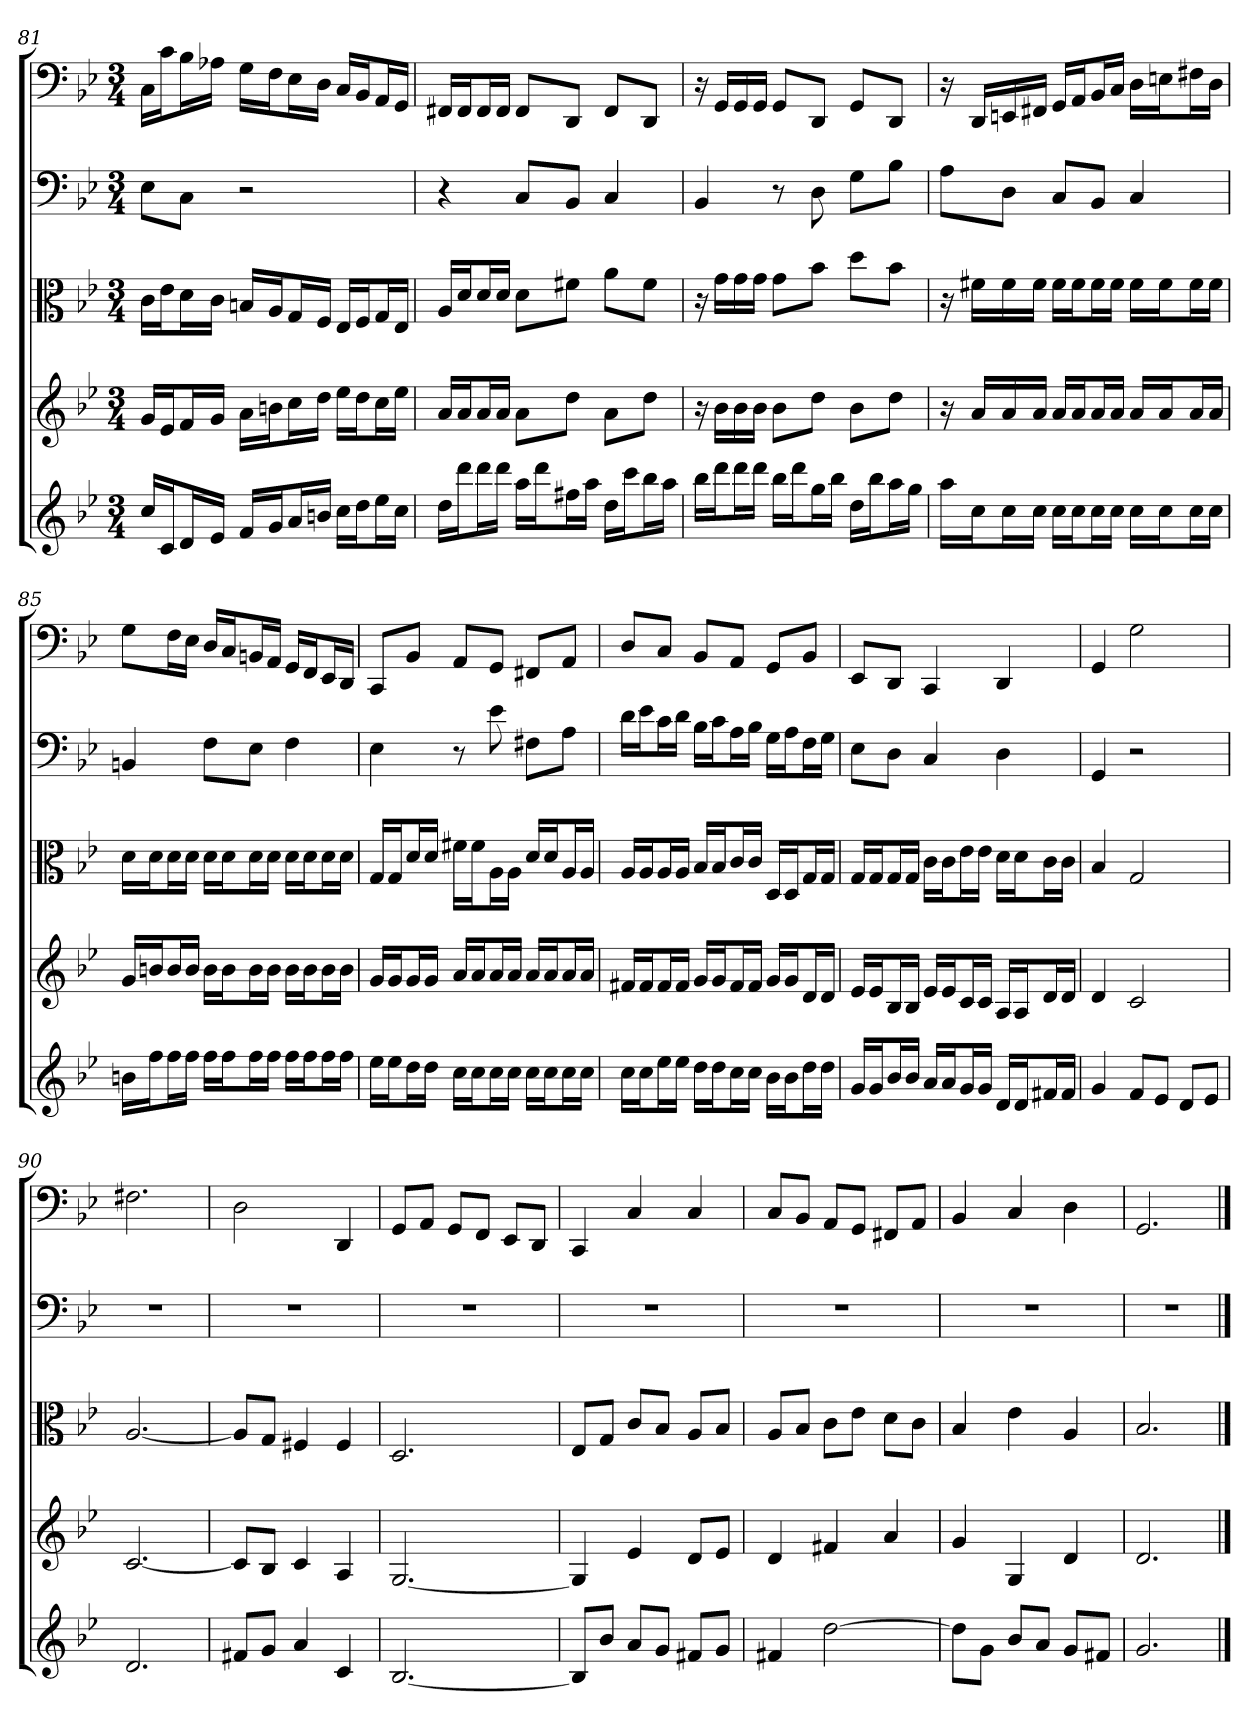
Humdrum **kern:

**kern	**kern	**kern	**kern	**kern
*part5	*part4	*part3	*part2	*part1
*staff5	*staff4	*staff3	*staff2	*staff1
*	*	*clefC3	*clefF4	*clefF4
*k[b-e-]	*k[b-e-]	*k[b-e-]	*k[b-e-]	*k[b-e-]
*g:	*g:	*g:	*g:	*g:
*M3/4	*M3/4	*M3/4	*M3/4	*M3/4
=81	=81	=81	=81	=81
16ccLL	16gLL	16c\LL	8E-\L	16C\LL
16cJ	16e-J	16e-\J	.	16c\J
16dL	16fL	16d\L	8C\J	16B-\L
16e-JJ	16gJJ	16c\JJ	.	16A-X\JJ
16fLL	16aLL	16Bn/LL	2r	16G\LL
16gJ	16bnJ	16A/J	.	16F\J
16aL	16ccL	16G/L	.	16E-\L
16bnJJ	16ddJJ	16F/JJ	.	16D\JJ
16ccLL	16ee-LL	16E-/LL	.	16C/LL
16ddJ	16ddJ	16F/J	.	16BB-/J
16ee-L	16ccL	16G/L	.	16AA/L
16ccJJ	16ee-JJ	16E-/JJ	.	16GG/JJ
=82	=82	=82	=82	=82
16ddLL	16aLL	16A/LL	4r	16FF#X/LL
16dddJ	16aJ	16d/J	.	16FF#/J
16dddL	16aL	16d/L	.	16FF#/L
16dddJJ	16aJJ	16d/JJ	.	16FF#/JJ
16aaLL	8aL	8d\L	8C/L	8FF#/L
16dddJ	.	.	.	.
16ff#XL	8ddJ	8f#X\J	8BB-/J	8DD/J
16aaJJ	.	.	.	.
16ddLL	8aL	8a\L	4C	8FF#/L
16cccJ	.	.	.	.
16bb-L	8ddJ	8f#\J	.	8DD/J
16aaJJ	.	.	.	.
=83	=83	=83	=83	=83
16bb-LL	16r	16r	4BB-	16r
16dddJ	16b-LL	16g\LL	.	16GG/LL
16dddL	16b-	16g\	.	16GG/
16dddJJ	16b-JJ	16g\JJ	.	16GG/JJ
16bb-LL	8b-L	8g\L	8r	8GG/L
16dddJ	.	.	.	.
16ggL	8ddJ	8b-\J	8D	8DD/J
16bb-JJ	.	.	.	.
16ddLL	8b-L	8dd\L	8G\L	8GG/L
16bb-J	.	.	.	.
16aaL	8ddJ	8b-\J	8B-\J	8DD/J
16ggJJ	.	.	.	.
=84	=84	=84	=84	=84
16aaLL	16r	16r	8A\L	16r
16ccJ	16aLL	16f#X\LL	.	16DD/LL
16ccL	16a	16f#\	8D\J	16EEn/
16ccJJ	16aJJ	16f#\JJ	.	16FF#X/JJ
16ccLL	16aLL	16f#\LL	8C/L	16GG/LL
16ccJ	16aJ	16f#\J	.	16AA/J
16ccL	16aL	16f#\L	8BB-/J	16BB-/L
16ccJJ	16aJJ	16f#\JJ	.	16C/JJ
16ccLL	16aLL	16f#\LL	4C	16D\LL
16ccJ	16aJ	16f#\J	.	16En\J
16ccL	16aL	16f#\L	.	16F#X\L
16ccJJ	16aJJ	16f#\JJ	.	16D\JJ
=85	=85	=85	=85	=85
16bnLL	16gLL	16d\LL	4BBn	8G\L
16ffJ	16bnJ	16d\J	.	.
16ffL	16bL	16d\L	.	16F\L
16ffJJ	16bJJ	16d\JJ	.	16E-\JJ
16ffLL	16bLL	16d\LL	8F\L	16D/LL
16ffJ	16bJ	16d\J	.	16C/J
16ffL	16bL	16d\L	8E-\J	16BBn/L
16ffJJ	16bJJ	16d\JJ	.	16AA/JJ
16ffLL	16bLL	16d\LL	4F	16GG/LL
16ffJ	16bJ	16d\J	.	16FF/J
16ffL	16bL	16d\L	.	16EE-/L
16ffJJ	16bJJ	16d\JJ	.	16DD/JJ
=86	=86	=86	=86	=86
16ee-LL	16gLL	16G/LL	4E-	8CC/L
16ee-J	16gJ	16G/J	.	.
16ddL	16gL	16d/L	.	8BB-/J
16ddJJ	16gJJ	16d/JJ	.	.
16ccLL	16aLL	16f#X\LL	8r	8AA/L
16ccJ	16aJ	16f#\J	.	.
16ccL	16aL	16A\L	8e-	8GG/J
16ccJJ	16aJJ	16A\JJ	.	.
16ccLL	16aLL	16d/LL	8F#X\L	8FF#X/L
16ccJ	16aJ	16d/J	.	.
16ccL	16aL	16A/L	8A\J	8AA/J
16ccJJ	16aJJ	16A/JJ	.	.
=87	=87	=87	=87	=87
16ccLL	16f#XLL	16A/LL	16d\LL	8D/L
16ccJ	16f#J	16A/J	16e-\J	.
16ee-L	16f#L	16A/L	16c\L	8C/J
16ee-JJ	16f#JJ	16A/JJ	16d\JJ	.
16ddLL	16gLL	16B-/LL	16B-\LL	8BB-/L
16ddJ	16gJ	16B-/J	16c\J	.
16ccL	16f#L	16c/L	16A\L	8AA/J
16ccJJ	16f#JJ	16c/JJ	16B-\JJ	.
16b-LL	16gLL	16D/LL	16G\LL	8GG/L
16b-J	16gJ	16D/J	16A\J	.
16ddL	16dL	16G/L	16F\L	8BB-/J
16ddJJ	16dJJ	16G/JJ	16G\JJ	.
=88	=88	=88	=88	=88
16gLL	16e-LL	16G/LL	8E-\L	8EE-/L
16gJ	16e-J	16G/J	.	.
16b-L	16B-L	16G/L	8D\J	8DD/J
16b-JJ	16B-JJ	16G/JJ	.	.
16aLL	16e-LL	16c\LL	4C	4CC
16aJ	16e-J	16c\J	.	.
16gL	16cL	16e-\L	.	.
16gJJ	16cJJ	16e-\JJ	.	.
16dLL	16ALL	16d\LL	4D	4DD
16dJ	16AJ	16d\J	.	.
16f#XL	16dL	16c\L	.	.
16f#JJ	16dJJ	16c\JJ	.	.
=89	=89	=89	=89	=89
4g	4d	4B-	4GG	4GG
8fL	2c	2G	2r	2G
8e-J	.	.	.	.
8dL	.	.	.	.
8e-J	.	.	.	.
=90	=90	=90	=90	=90
2.d	[2.c	[2.A	2.r	2.F#X
=91	=91	=91	=91	=91
8f#XL	8cL]	8A/L]	2.r	2D
8gJ	8B-J	8G/J	.	.
4a	4c	4F#X	.	.
4c	4A	4F#	.	4DD
=92	=92	=92	=92	=92
[2.B-	[2.G	2.D	2.r	8GG/L
.	.	.	.	8AA/J
.	.	.	.	8GG/L
.	.	.	.	8FF/J
.	.	.	.	8EE-/L
.	.	.	.	8DD/J
=93	=93	=93	=93	=93
8B-L]	4G]	8E-/L	2.r	4CC
8b-J	.	8G/J	.	.
8aL	4e-	8c/L	.	4C
8gJ	.	8B-/J	.	.
8f#XL	8dL	8A/L	.	4C
8gJ	8e-J	8B-/J	.	.
=94	=94	=94	=94	=94
4f#X	4d	8A/L	2.r	8C/L
.	.	8B-/J	.	8BB-/J
[2dd	4f#X	8c\L	.	8AA/L
.	.	8e-\J	.	8GG/J
.	4a	8d\L	.	8FF#X/L
.	.	8c\J	.	8AA/J
=95	=95	=95	=95	=95
8ddL]	4g	4B-	2.r	4BB-
8gJ	.	.	.	.
8b-L	4G	4e-	.	4C
8aJ	.	.	.	.
8gL	4d	4A	.	4D
8f#XJ	.	.	.	.
=96	=96	=96	=96	=96
2.g	2.d	2.B-	2.r	2.GG
==	==	==	==	==
*-	*-	*-	*-	*-
